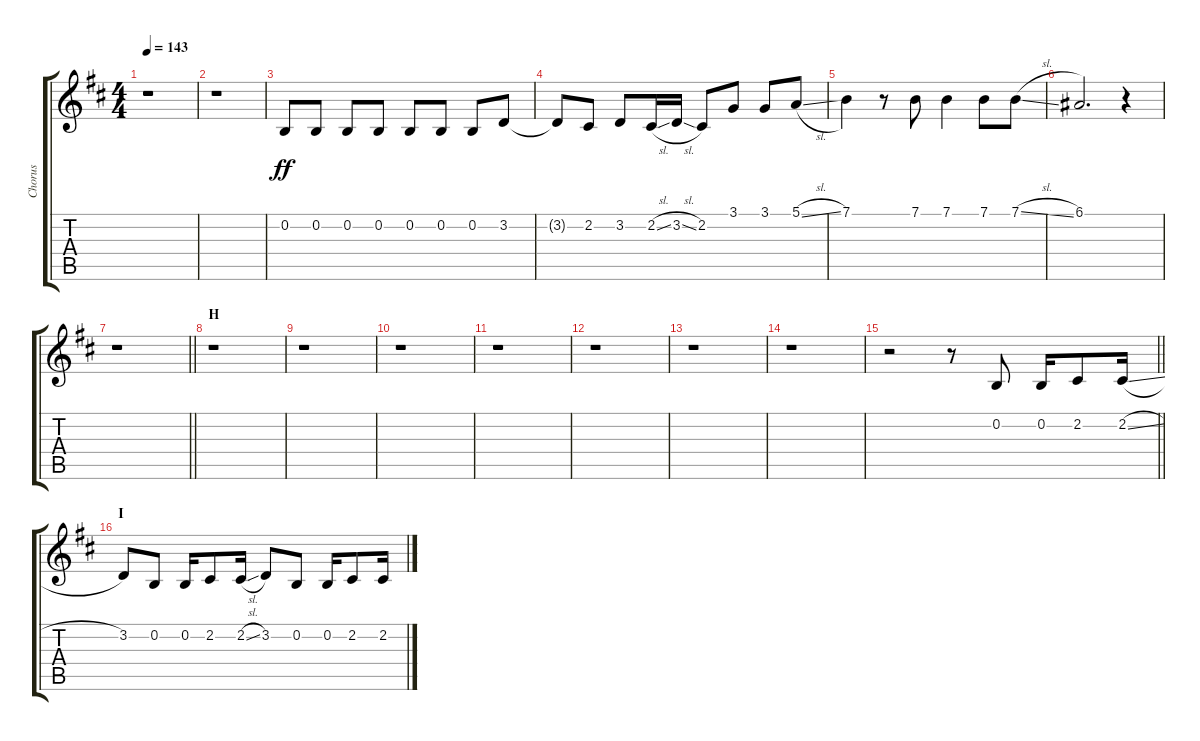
\track ("Chorus" "Chorus") {instrument voiceoohs}
\staff {score tabs}
\tuning (E4 B3 G3 D3 A2 E2) {hide}
\ts (4 4)
\tempo 143
\clef g2
\ks d
r.1{dy ff} |
r.1 |
0.2.8 0.2.8 0.2.8 0.2.8 0.2.8 0.2.8 0.2.8 3.2.8 |
3.2{t}.8 2.2.8 3.2.8 2.2{sl}.16 3.2{sl}.16 2.2.8 3.1.8 3.1.8 5.1{sl}.8 |
7.1.4 r.8 7.1.8 7.1.4 7.1.8 7.1{sl}.8 |
6.1.2{d} r.4 |
\barLineRight lightlight
r.1 |
\section ("" "H")
r.1 |
r.1 |
r.1 |
r.1 |
r.1 |
r.1 |
r.1 |
\barLineRight lightlight
r.2 r.8 0.2.8 0.2.16 2.2.8 2.2{sl}.16 |
\section ("" "I")
3.2.8 0.2.8 0.2.16 2.2.8 2.2{sl}.16 3.2.8 0.2.8 0.2.16 2.2.8 2.2{sl}.16
